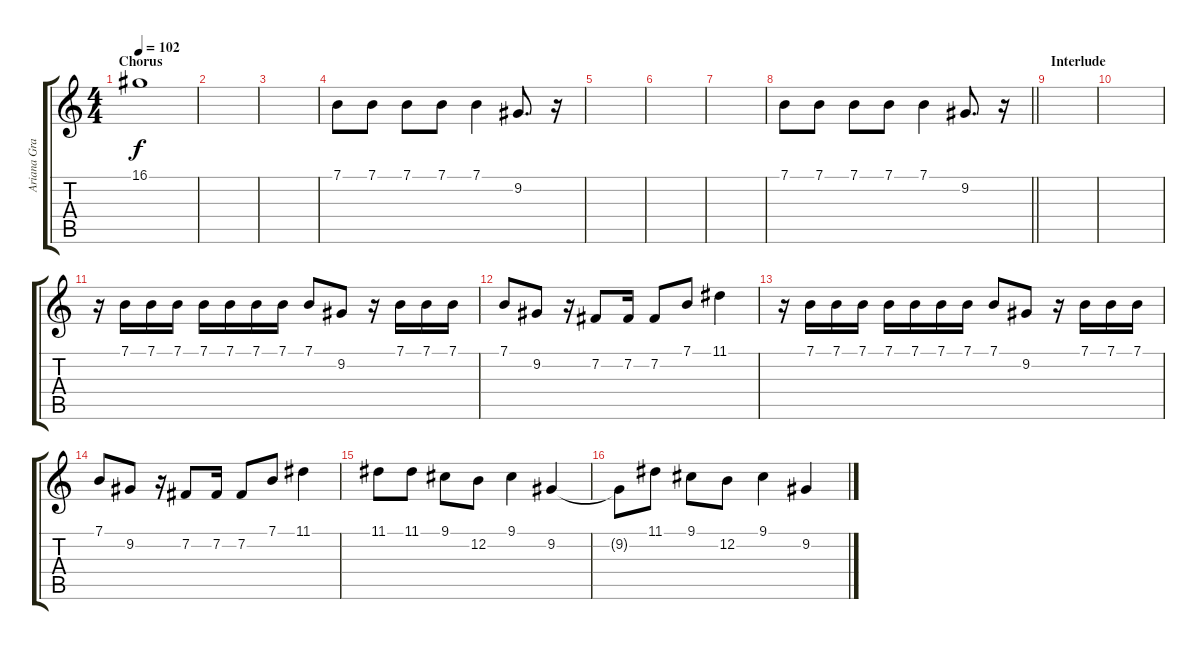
\track ("Ariana Grande" "Ariana Gra") {instrument piccolo}
\staff {score tabs}
\tuning (E4 B3 G3 D3 A2 E2) {hide}
\ts (4 4)
\section ("" "Chorus")
\tempo 102
\clef g2
\ks c
16.1{t}.1{dy f volume 0} |
|
|
7.1.8{volume 14} 7.1.8 7.1.8 7.1.8 7.1.4 9.2.8{d} r.16 |
|
|
|
\barLineRight lightlight
7.1.8 7.1.8 7.1.8 7.1.8 7.1.4 9.2.8{d} r.16 |
\section ("" "Interlude")
|
|
r.16 7.1.16 7.1.16 7.1.16 7.1.16 7.1.16 7.1.16 7.1.16 7.1.8 9.2.8 r.16 7.1.16 7.1.16 7.1.16 |
7.1.8 9.2.8 r.16 7.2.8 7.2.16 7.2.8 7.1.8 11.1.4 |
r.16 7.1.16 7.1.16 7.1.16 7.1.16 7.1.16 7.1.16 7.1.16 7.1.8 9.2.8 r.16 7.1.16 7.1.16 7.1.16 |
7.1.8 9.2.8 r.16 7.2.8 7.2.16 7.2.8 7.1.8 11.1.4 |
11.1.8 11.1.8 9.1.8 12.2.8 9.1.4 9.2.4 |
9.2{t}.8 11.1.8 9.1.8 12.2.8 9.1.4 9.2.4
